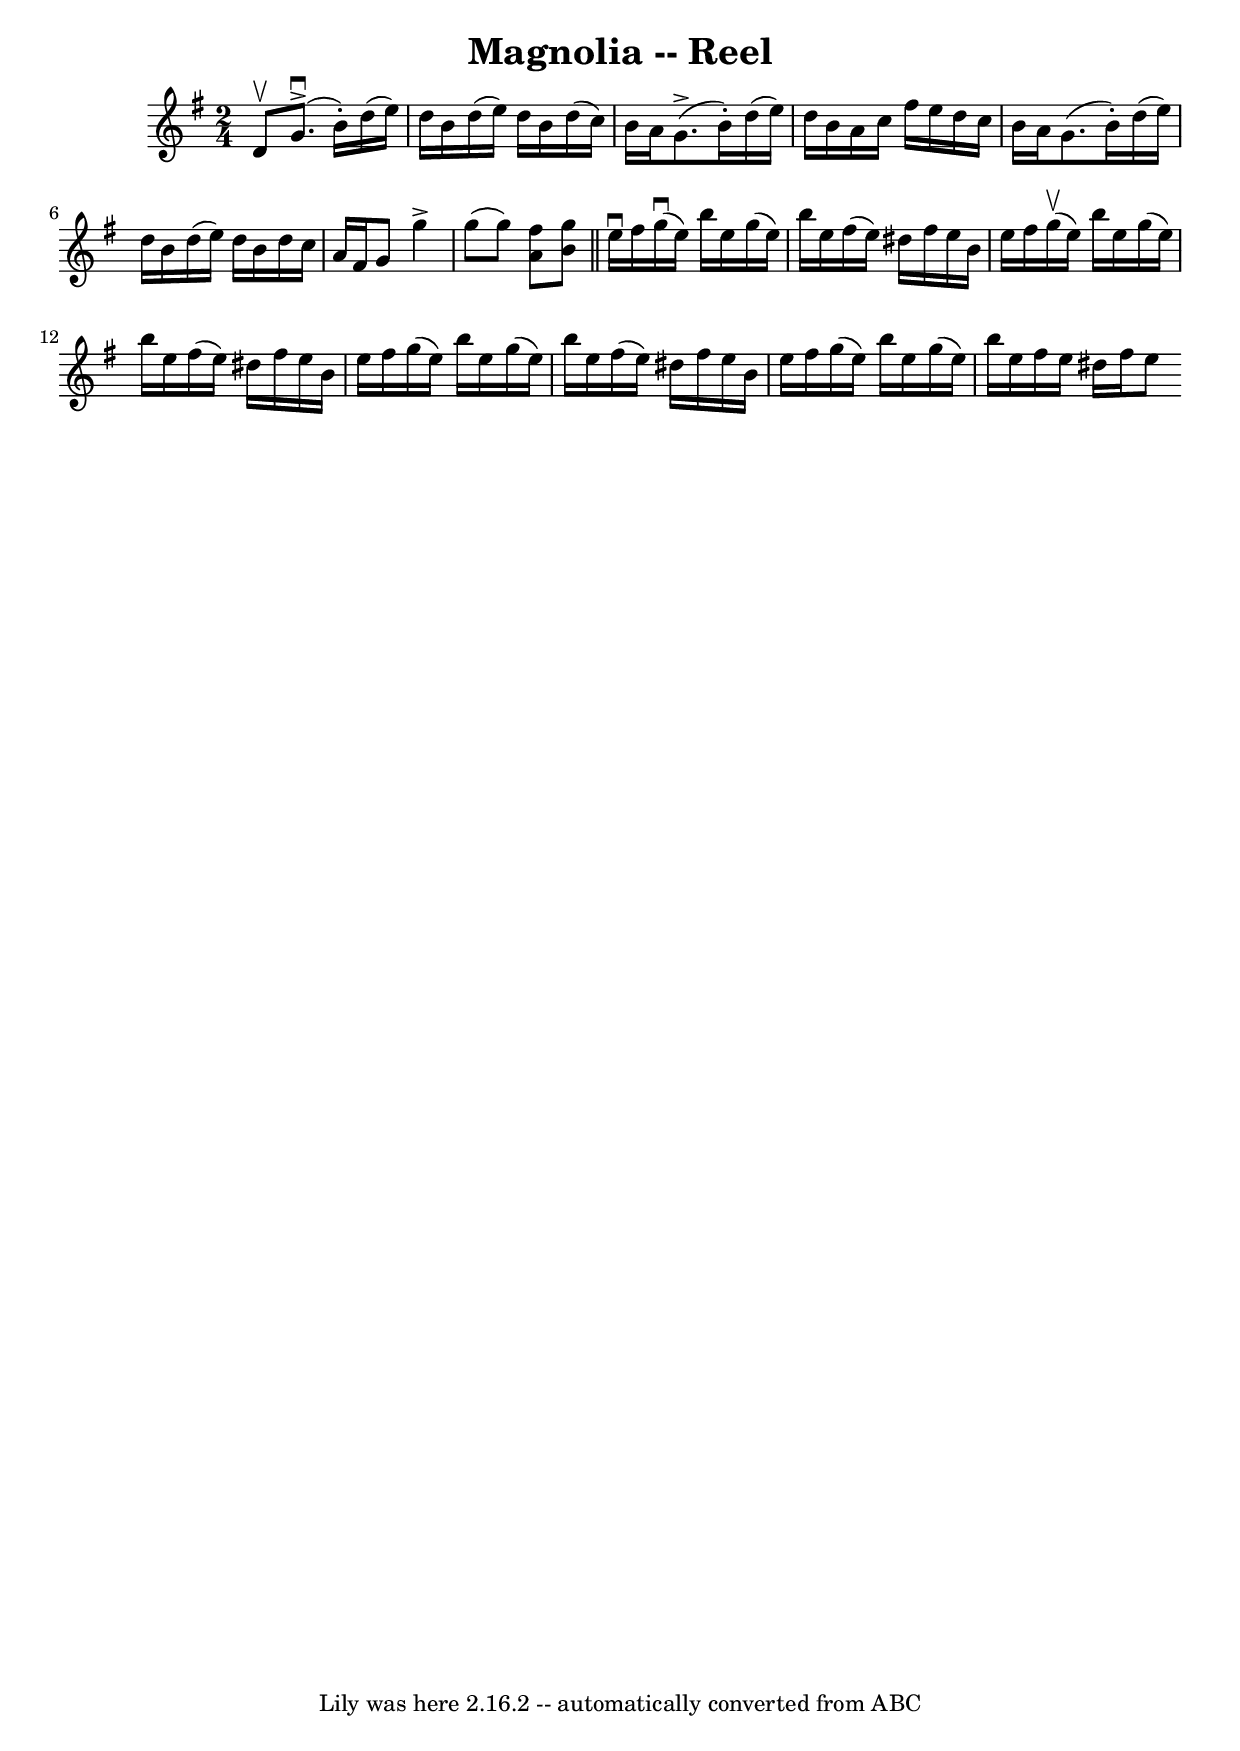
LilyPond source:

\version "2.16.2"
\include "Mammoth.ily"
\header {
  %% book = "Ryans Mammoth Collection"
  crossRefNumber = "1"
  footnotes = "\\\\251\\\\Contributed by Ray Davies ray:davies99.freeserve.co.uk"
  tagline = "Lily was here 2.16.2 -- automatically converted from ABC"
  title = "Magnolia -- Reel"

}
voicedefault =  {


  \time 2/4 
  \key g \major   d'8^\upbow  |
  g'8.^\downbow^\accent(   b'16-.) d''16 (e''16) d''16 b'16     |
  d''16 (e''16) d''16 b'16 d''16 (c''16) b'16 a'16    |
  g'8.^\accent(b'16-.) d''16 (e''16) d''16 b'16    |
  a'16    c''16 fis''16 e''16 d''16 c''16 b'16 a'16     |
     g'8. (b'16-.) d''16 (e''16) d''16 b'16     |
  d''16 (   e''16) d''16 b'16 d''16 c''16 a'16 fis'16     |
     g'8 g''4^\accent g''8 ( |
  g''8) << a'8 fis''8   >> <<       b'8 g''8   >>   \bar "||" e''16^\downbow fis''16   |
  g''16^\downbow(e''16) b''16 e''16 g''16 (e''16) b''16 e''16  |
  fis''16 (e''16) dis''16 fis''16 e''16 b'16       e''16 fis''16     |
  g''16^\upbow(e''16) b''16 e''16       g''16 (e''16) b''16 e''16     |
  fis''16 (e''16)      dis''16 fis''16 e''16 b'16 e''16 fis''16   |
  g''16 (   e''16) b''16 e''16 g''16 (e''16) b''16 e''16     |
  
  fis''16 (e''16) dis''16 fis''16 e''16 b'16 e''16       fis''16     |
  g''16 (e''16) b''16 e''16 g''16 (e''16) b''16 e''16    |
  fis''16 e''16 dis''16 fis''16       e''8    \bar "| |"   

}

\score{
  <<

    \context Staff="default"
    {
      \voicedefault 
      
    }

  >>
  \layout {
    
  }
  \midi {
  }

}
